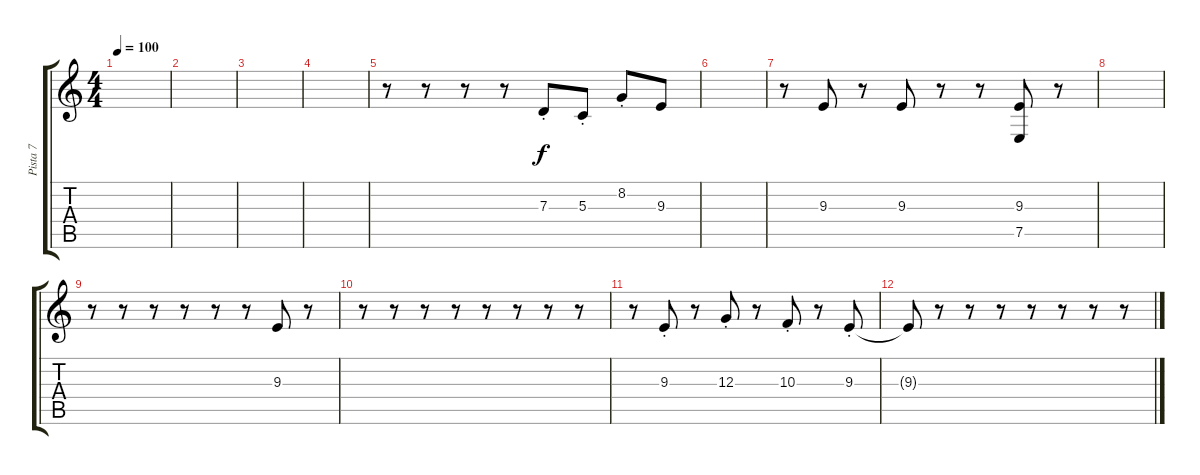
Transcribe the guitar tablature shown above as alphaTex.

\track ("Pista 7" "Pista 7") {instrument trombone}
\staff {score tabs}
\tuning (E4 B3 G3 D3 A2 E2) {hide}
\ts (4 4)
\tempo 100
\clef g2
\ks c
|
|
|
|
r.8 r.8 r.8 r.8 7.3{st}.8 5.3{st}.8 8.2{st}.8 9.3.8 |
|
r.8 9.3.8 r.8 9.3.8 r.8 r.8 (9.3 7.5).8 r.8 |
|
r.8 r.8 r.8 r.8 r.8 r.8 9.3.8 r.8 |
r.8 r.8 r.8 r.8 r.8 r.8 r.8 r.8 |
r.8 9.3{st}.8 r.8 12.3{st}.8 r.8 10.3{st}.8 r.8 9.3{st}.8 |
9.3{t}.8 r.8 r.8 r.8 r.8 r.8 r.8 r.8
